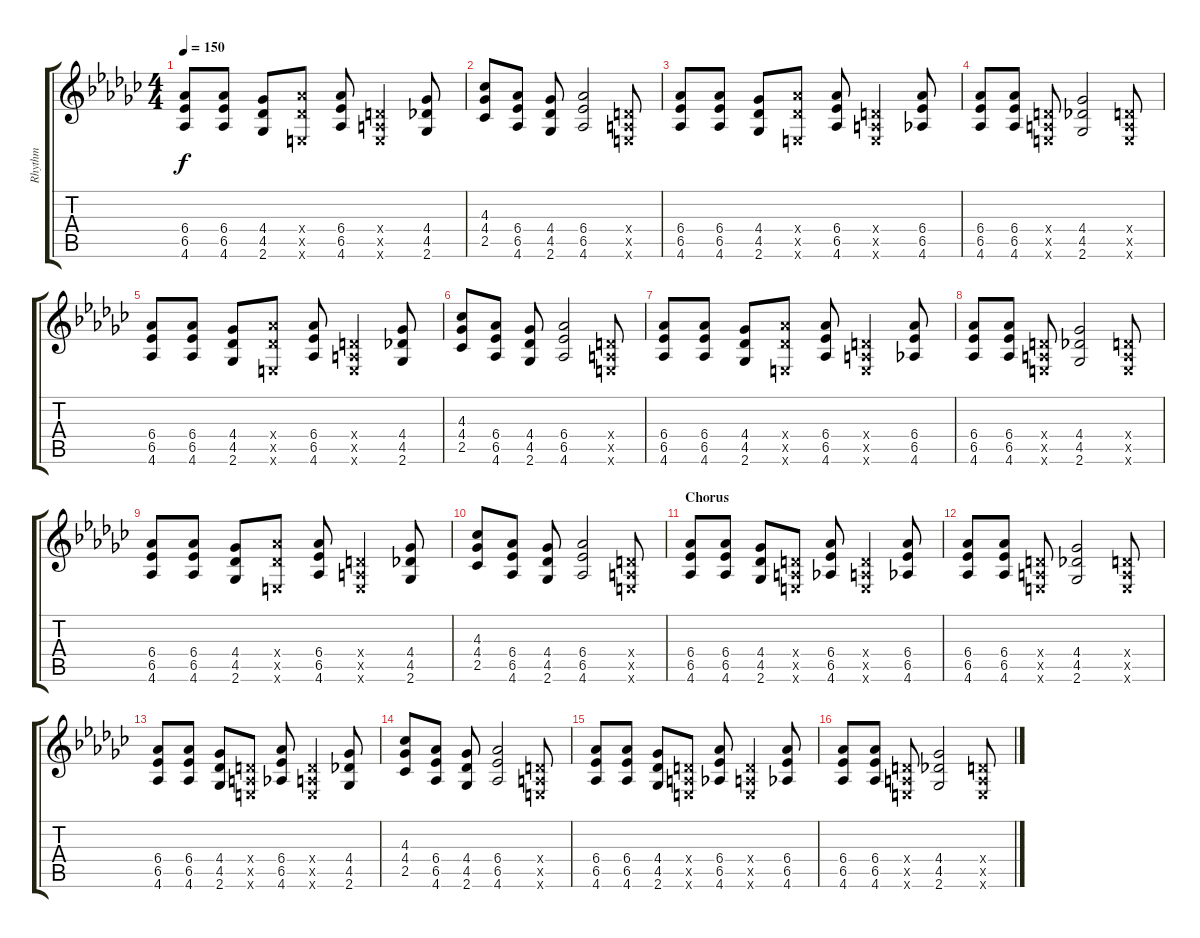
\track ("Rhythm" "Rhythm") {instrument distortionguitar}
\staff {score tabs}
\tuning (E4 B3 G3 D3 A2 E2) {hide}
\ts (4 4)
\tempo 150
\clef g2
\ks gb
(6.4 6.5 4.6).8{dy f} (6.4 6.5 4.6).8 (4.4 4.5 2.6).8 (6.4{x} 4.5{x} 0.6{x}).8 (6.4 6.5 4.6).8 (0.4{x} 0.5{x} 0.6{x}).4 (4.4 4.5 2.6).8 |
(4.3 4.4 2.5).8 (6.4 6.5 4.6).8 (4.4 4.5 2.6).8 (6.4 6.5 4.6).2 (0.4{x} 0.5{x} 0.6{x}).8 |
(6.4 6.5 4.6).8 (6.4 6.5 4.6).8 (4.4 4.5 2.6).8 (6.4{x} 4.5{x} 0.6{x}).8 (6.4 6.5 4.6).8 (0.4{x} 0.5{x} 0.6{x}).4 (6.4 6.5 4.6).8 |
(6.4 6.5 4.6).8 (6.4 6.5 4.6).8 (0.4{x} 0.5{x} 0.6{x}).8 (4.4 4.5 2.6).2 (0.4{x} 0.5{x} 0.6{x}).8 |
(6.4 6.5 4.6).8 (6.4 6.5 4.6).8 (4.4 4.5 2.6).8 (6.4{x} 4.5{x} 0.6{x}).8 (6.4 6.5 4.6).8 (0.4{x} 0.5{x} 0.6{x}).4 (4.4 4.5 2.6).8 |
(4.3 4.4 2.5).8 (6.4 6.5 4.6).8 (4.4 4.5 2.6).8 (6.4 6.5 4.6).2 (0.4{x} 0.5{x} 0.6{x}).8 |
(6.4 6.5 4.6).8 (6.4 6.5 4.6).8 (4.4 4.5 2.6).8 (6.4{x} 4.5{x} 0.6{x}).8 (6.4 6.5 4.6).8 (0.4{x} 0.5{x} 0.6{x}).4 (6.4 6.5 4.6).8 |
(6.4 6.5 4.6).8 (6.4 6.5 4.6).8 (0.4{x} 0.5{x} 0.6{x}).8 (4.4 4.5 2.6).2 (0.4{x} 0.5{x} 0.6{x}).8 |
(6.4 6.5 4.6).8 (6.4 6.5 4.6).8 (4.4 4.5 2.6).8 (6.4{x} 4.5{x} 0.6{x}).8 (6.4 6.5 4.6).8 (0.4{x} 0.5{x} 0.6{x}).4 (4.4 4.5 2.6).8 |
(4.3 4.4 2.5).8 (6.4 6.5 4.6).8 (4.4 4.5 2.6).8 (6.4 6.5 4.6).2 (0.4{x} 0.5{x} 0.6{x}).8 |
\section ("" "Chorus")
(6.4 6.5 4.6).8 (6.4 6.5 4.6).8 (4.4 4.5 2.6).8 (0.4{x} 0.5{x} 0.6{x}).8 (6.4 6.5 4.6).8 (0.4{x} 0.5{x} 0.6{x}).4 (6.4 6.5 4.6).8 |
(6.4 6.5 4.6).8 (6.4 6.5 4.6).8 (0.4{x} 0.5{x} 0.6{x}).8 (4.4 4.5 2.6).2 (0.4{x} 0.5{x} 0.6{x}).8 |
(6.4 6.5 4.6).8 (6.4 6.5 4.6).8 (4.4 4.5 2.6).8 (0.4{x} 0.5{x} 0.6{x}).8 (6.4 6.5 4.6).8 (0.4{x} 0.5{x} 0.6{x}).4 (4.4 4.5 2.6).8 |
(4.3 4.4 2.5).8 (6.4 6.5 4.6).8 (4.4 4.5 2.6).8 (6.4 6.5 4.6).2 (0.4{x} 0.5{x} 0.6{x}).8 |
(6.4 6.5 4.6).8 (6.4 6.5 4.6).8 (4.4 4.5 2.6).8 (0.4{x} 0.5{x} 0.6{x}).8 (6.4 6.5 4.6).8 (0.4{x} 0.5{x} 0.6{x}).4 (6.4 6.5 4.6).8 |
(6.4 6.5 4.6).8 (6.4 6.5 4.6).8 (0.4{x} 0.5{x} 0.6{x}).8 (4.4 4.5 2.6).2 (0.4{x} 0.5{x} 0.6{x}).8
